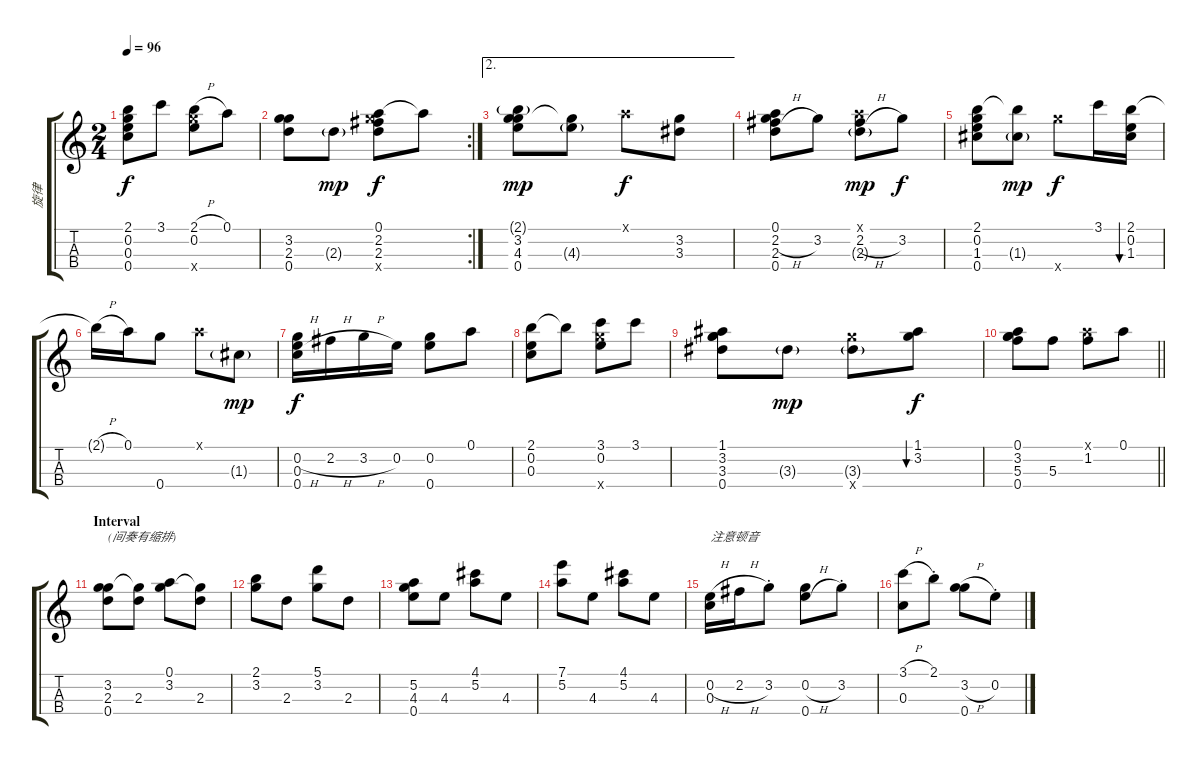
\track ("旋律" "旋律") {instrument acousticguitarnylon}
\staff {score tabs}
\tuning (A4 E4 C4 G4) {hide}
\ts (2 4)
\tempo 96
\clef g2
\ks c
(2.1 0.2 0.3 0.4).8{dy f} 3.1.8 (2.1{h} 0.2 0.4{x}).8 0.1.8 |
\rc 2
(3.2 2.3 0.4).8 2.3{g}.8{dy mp} (0.1 2.2 2.3 0.4{x}).8{dy f} 0.1{t}.8 |
\ae 2
(2.1{g} 3.2 4.3 0.4).8{dy mp} (3.2{t} 4.3{g}).8 0.1{x}.8{dy f} (3.2 3.3).8 |
(0.1 2.2{h} 2.3 0.4).8 3.2.8 (0.1{x} 2.2{h} 2.3{g}).8{dy mp} 3.2.8{dy f} |
(2.1 0.2 1.3 0.4).8 (2.1{t} 1.3{g}).8{dy mp} 0.4{x}.8{dy f} 3.1.16 (2.1 0.2 1.3).16{bu 60} |
2.1{h t}.16 0.1.16 0.4.8 0.1{x}.8 1.3{g}.8{dy mp} |
(0.2{h} 0.3 0.4).16{dy f} 2.2{h}.16 3.2{h}.16 0.2.16 (0.2 0.4).8 0.1.8 |
(2.1 0.2 0.3).8 2.1{t}.8 (3.1 0.2 0.4{x}).8 3.1.8 |
(1.1 3.2 3.3 0.4).8 3.3{g}.8{dy mp} (3.3{g} 0.4{x}).8 (1.1 3.2).8{bu 60 dy f} |
\barLineRight lightlight
(0.1 3.2 5.3 0.4).8 5.3.8 (0.1{x} 1.2).8 0.1.8 |
\section ("" "Interval")
(3.2 2.3 0.4).8{txt "(间奏有缩排)"} (3.2{t} 2.3).8 (0.1 3.2).8 (3.2{t} 2.3).8 |
(2.1 3.2).8 2.3.8 (5.1 3.2).8 2.3.8 |
(5.2 4.3 0.4).8 4.3.8 (4.1 5.2).8 4.3.8 |
(7.1 5.2).8 4.3.8 (4.1 5.2).8 4.3.8 |
(0.2{h} 0.3).16{txt "注意顿音"} 2.2{h}.16 3.2{st}.8 (0.2{h} 0.4).8 3.2{st}.8 |
(3.1{h} 0.3{h}).8 2.1{st}.8 (3.2{h} 0.4).8 0.2{st}.8
